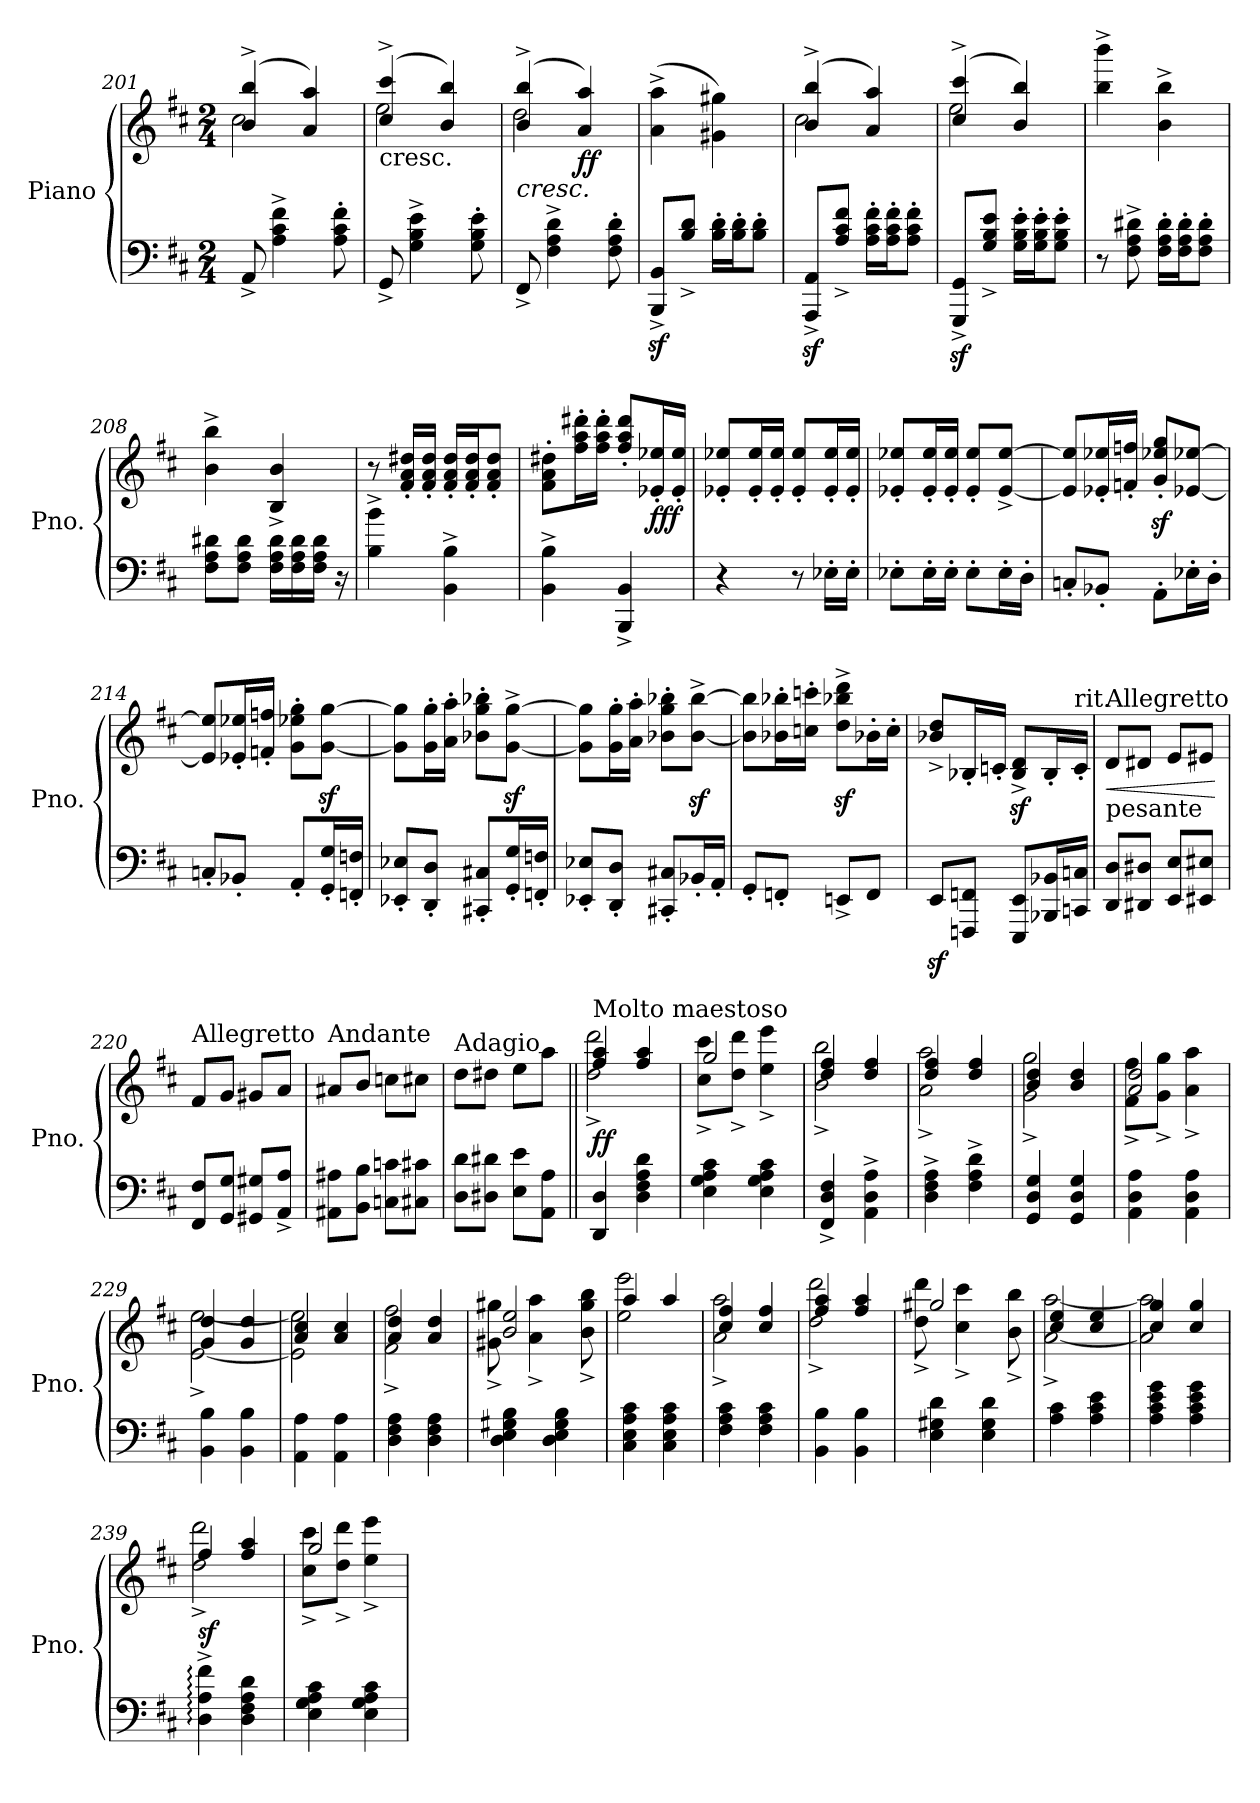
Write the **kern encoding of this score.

**kern	**kern	**dynam
*part1	*part1	*part1
*staff2	*staff1	*staff1/2
*I"Piano	*	*
*I'Pno.	*	*
*clefF4	*clefG2	*
*k[f#c#]	*k[f#c#]	*
*D:	*D:	*
*M2/4	*M2/4	*
=201	=201	=201
*	*^	*
8AA^/	(4b/^ 4bb/^	2cc#\	.
4A\^ 4c#\^ 4f#\^	.	.	.
.	4a/ 4aa/)	.	.
8A\' 8c#\' 8f#\'	.	.	.
=202	=202	=202	=202
!	!LO:TX:b:t=cresc.	!	!
8GG^/	(4cc#/^ 4ccc#/^	2ee\	.
4G\^ 4B\^ 4e\^	.	.	.
.	4b/ 4bb/)	.	.
8G\' 8B\' 8e\'	.	.	.
=203	=203	=203	=203
!	!	!	!LO:HP:b
8FF#^/	(4b/^ 4bb/^	2dd\	<
4F#\^ 4A\^ 4d\^	.	.	.
!	!	!	!LO:DY:b
.	4a/ 4aa/)	.	ff
8F#\' 8A\' 8d\'	.	.	.
*	*v	*v	*
.	.	[
=204	=204	=204
8BBB/z<^ 8BB/z<^L	(4a\^ 4aa\^	.
8B/^ 8d/^J	.	.
16B\' 16d\'LL	4g#X\ 4gg#X\)	.
16B\' 16d\'J	.	.
8B\' 8d\'J	.	.
=205	=205	=205
*	*^	*
8AAA/z<^ 8AA/z<^L	(4b/^ 4bb/^	2cc#\	.
8A/^ 8c#/^ 8f#/^J	.	.	.
16A\' 16c#\' 16f#\'LL	4a/ 4aa/)	.	.
16A\' 16c#\' 16f#\'J	.	.	.
8A\' 8c#\' 8f#\'J	.	.	.
!!LO:PB:g=z	!!
=206	=206	=206	=206
8GGG/z<^ 8GG/z<^L	(4cc#/^ 4ccc#/^	2ee\	.
8G/^ 8B/^ 8e/^J	.	.	.
16G\' 16B\' 16e\'LL	4b/ 4bb/)	.	.
16G\' 16B\' 16e\'J	.	.	.
8G\' 8B\' 8e\'J	.	.	.
*	*v	*v	*
!!LO:PB:g=z
=207	=207	=207
8r	4bb\^ 4bbb\^	.
8F#\^ 8A\^ 8d#X\^	.	.
16F#\' 16A\' 16d#\'LL	4b\^ 4bb\^	.
16F#\' 16A\' 16d#\'J	.	.
8F#\' 8A\' 8d#\'J	.	.
=208	=208	=208
8F#\ 8A\ 8d#X\L	4b\^ 4bb\^	.
8F#\ 8A\ 8d#\J	.	.
16F#\ 16A\ 16d#\LL	4B/^ 4b/^	.
16F#\ 16A\ 16d#\	.	.
16F#\ 16A\ 16d#\JJ	.	.
16r	.	.
=209	=209	=209
4B\^ 4b\^	8r	.
.	16f#/' 16a/' 16dd#X/'LL	.
.	16f#/' 16a/' 16dd#/'JJ	.
4BB\^ 4B\^	16f#/' 16a/' 16dd#/'LL	.
.	16f#/' 16a/' 16dd#/'J	.
.	8f#/' 8a/' 8dd#/'J	.
=210	=210	=210
4BB\^ 4B\^	8f#\' 8a\' 8dd#X\'L	.
.	16ff#\' 16aa\' 16ddd#X\'L	.
.	16ff#\' 16aa\' 16ddd#\'JJ	.
4BBB/^ 4BB/^	8ff#/' 8aa/' 8ddd#/'L	.
!	!	!LO:DY:b
.	16e-X/' 16ee-X/'L	fff
.	16e-/' 16ee-/'JJ	.
=211	=211	=211
4r	8e-X/' 8ee-X/'L	.
.	16e-/' 16ee-/'L	.
.	16e-/' 16ee-/'JJ	.
8r	8e-/' 8ee-/'L	.
16E-X'\LL	16e-/' 16ee-/'L	.
16E-'\JJ	16e-/' 16ee-/'JJ	.
!!LO:PB:g=z
=212	=212	=212
8E-X'\L	8e-X/' 8ee-X/'L	.
16E-'\L	16e-/' 16ee-/'L	.
16E-'\JJ	16e-/' 16ee-/'JJ	.
8E-'\L	8e-/' 8ee-/'L	.
16E-'\L	[8e-/^ [8ee-/^J	.
16D'\JJ	.	.
!!LO:PB:g=z
=213	=213	=213
8Cn'/L	8e-/] 8ee-/]L	.
8BB-X'/J	16e-X/' 16ee-X/'L	.
.	16fn/' 16ffn/'JJ	.
8AA'\L	8g/z<' 8ee-X/z<' 8gg/z<'L	.
16E-X'\L	[8e-X/ [8ee-X/J	.
16D'\JJ	.	.
=214	=214	=214
8Cn'/L	8e-/] 8ee-/]L	.
8BB-X'/J	16e-X/' 16ee-X/'L	.
.	16fn/' 16ffn/'JJ	.
8AA'/L	8g\' 8ee-X\' 8gg\'L	.
16GG/' 16G/'L	[8g\z< [8gg\z<J	.
16FFn/' 16Fn/'JJ	.	.
=215	=215	=215
8EE-X/' 8E-X/'L	8g\] 8gg\]L	.
8DD/' 8D/'J	16g\' 16gg\'L	.
.	16a\' 16aa\'JJ	.
8CC#X/' 8C#X/'L	8b-X\' 8gg\' 8bb-X\'L	.
16GG/' 16G/'L	[8g\z<^ [8gg\z<^J	.
16FFn/' 16Fn/'JJ	.	.
=216	=216	=216
8EE-X/' 8E-X/'L	8g\] 8gg\]L	.
8DD/' 8D/'J	16g\' 16gg\'L	.
.	16a\' 16aa\'JJ	.
8CC#X/' 8C#X/'L	8b-X\' 8gg\' 8bb-X\'L	.
16BB-X'/L	[8b-\z<^ [8bb-\z<^J	.
16AA'/JJ	.	.
=217	=217	=217
8GG'/L	8b-\] 8bb-\]L	.
8FFn'/J	16b-X\' 16bb-X\'L	.
.	16ccn\' 16cccn\'JJ	.
8EEn^/L	8dd\z<^ 8bb-X\z<^ 8ddd\z<^L	.
8FF/J	16b-X'\L	.
.	16cc'\JJ	.
!!LO:PB:g=z
=218	=218	=218
8EEz>/L	8b-X/^ 8dd/^L	.
8FFFn/ 8FFn/J	16B-X'/L	.
.	16cn'/JJ	.
8EEE/ 8EE/L	8B-/z<^ 8d/z<^L	.
16BBB-X/ 16BB-X/L	16B-'/L	.
!	!LO:TX:a:t=rit.	!
16CCn/ 16Cn/JJ	16c'/JJ	.
=219	=219	=219
!	!LO:TX:a:t=Allegretto	!
!	!LO:TX:b:t=pesante	!
!	!	!LO:HP:b
8DD/ 8D/L	8d/L	<
8DD#X/ 8D#X/J	8d#X/J	.
8EE/ 8E/L	8e/L	.
8EE#X/ 8E#X/J	8e#X/J	.
.	.	[
=220	=220	=220
!	!LO:TX:a:t=Allegretto	!
8FF#/ 8F#/L	8f#/L	.
8GG/ 8G/J	8g/J	.
8GG#X/ 8G#X/L	8g#X/L	.
8AA/^ 8A/^J	8a/J	.
=221	=221	=221
!	!LO:TX:a:t=Andante	!
8AA#X\ 8A#X\L	8a#X/L	.
8BB\ 8B\J	8b/J	.
8Cn\ 8cn\L	8ccn\L	.
8C#X\ 8c#X\J	8cc#X\J	.
=222	=222	=222
!	!LO:TX:a:t=Adagio	!
8D\ 8d\L	8dd\L	.
8D#X\ 8d#X\J	8dd#X\J	.
8E\ 8e\L	8ee\L	.
8AA\ 8A\J	8aa\J	.
!!LO:LB:g=z
=223||	=223||	=223||
*	*^	*
!	!LO:TX:a:t=Molto maestoso	!	!
!	!	!	!LO:DY:b
4DD/ 4D/	4ff#/ 4aa/	2dd\^ 2ddd\^	ff
4D\ 4F#\ 4A\ 4d\	4ff#/ 4aa/	.	.
=224	=224	=224	=224
4E\ 4G\ 4A\ 4c#\	2gg/	8cc#\^ 8ccc#\^L	.
.	.	8dd\^ 8ddd\^J	.
4E\ 4G\ 4A\ 4c#\	.	4ee\^ 4eee\^	.
=225	=225	=225	=225
4FF#/^ 4D/^ 4F#/^	4dd/ 4ff#/	2b\^ 2bb\^	.
4AA\^ 4D\^ 4A\^	4dd/ 4ff#/	.	.
=226	=226	=226	=226
4D\^ 4F#\^ 4A\^	4dd/ 4ff#/	2a\^ 2aa\^	.
4F#\^ 4A\^ 4d\^	4dd/ 4ff#/	.	.
=227	=227	=227	=227
4GG/ 4D/ 4G/	4b/ 4dd/	2g\^ 2gg\^	.
4GG/ 4D/ 4G/	4b/ 4dd/	.	.
=228	=228	=228	=228
4AA\ 4D\ 4A\	2a/ 2dd/	8f#\^ 8ff#\^L	.
.	.	8g\^ 8gg\^J	.
4AA\ 4D\ 4A\	.	4a\^ 4aa\^	.
=229	=229	=229	=229
4BB\ 4B\	4g/ 4dd/	[2e\^ [2ee\^	.
4BB\ 4B\	4g/ 4dd/	.	.
=230	=230	=230	=230
4AA\ 4A\	4a/ 4cc#/	2e\] 2ee\]	.
4AA\ 4A\	4a/ 4cc#/	.	.
=231	=231	=231	=231
4D\ 4F#\ 4A\	4a/ 4dd/	2f#\^ 2ff#\^	.
4D\ 4F#\ 4A\	4a/ 4dd/	.	.
=232	=232	=232	=232
4D\ 4E\ 4G#X\ 4B\	2b/ 2ee/	8g#X\^ 8gg#X\^	.
.	.	4a\^ 4aa\^	.
4D\ 4E\ 4G#\ 4B\	.	.	.
.	.	8b\^ 8gg#\^ 8bb\^	.
!!LO:PB:g=z	!!
=233	=233	=233	=233
4C#\ 4E\ 4A\ 4c#\	4aa/	2ee\ 2eee\	.
4C#\ 4E\ 4A\ 4c#\	4aa/	.	.
=234	=234	=234	=234
4F#\ 4A\ 4c#\	4cc#/ 4ff#/	2a\^ 2aa\^	.
4F#\ 4A\ 4c#\	4cc#/ 4ff#/	.	.
!!LO:PB:g=z	!!
=235	=235	=235	=235
4BB\ 4B\	4ff#/ 4aa/	2dd\^ 2ddd\^	.
4BB\ 4B\	4ff#/ 4aa/	.	.
=236	=236	=236	=236
4E\ 4G#X\ 4d\	2gg#X/	8dd\^ 8ddd\^	.
.	.	4cc#\^ 4ccc#\^	.
4E\ 4G#\ 4d\	.	.	.
.	.	8b\^ 8bb\^	.
=237	=237	=237	=237
4A\ 4c#\	4cc#/ 4ee/	[2a\^ [2aa\^	.
4A\ 4c#\ 4e\	4cc#/ 4ee/	.	.
=238	=238	=238	=238
4A\ 4c#\ 4e\ 4g\	4cc#/ 4gg/	2a\] 2aa\]	.
4A\ 4c#\ 4e\ 4g\	4cc#/ 4gg/	.	.
=239	=239	=239	=239
!	!	!	!LO:DY:b
4D\:^ 4A\:^ 4f#\:^	4ff#/	2dd\^ 2ddd\^	sf
4D\ 4F#\ 4A\ 4d\	4ff#/ 4aa/	.	.
=240	=240	=240	=240
4E\ 4G\ 4A\ 4c#\	2gg/	8cc#\^ 8ccc#\^L	.
.	.	8dd\^ 8ddd\^J	.
4E\ 4G\ 4A\ 4c#\	.	4ee\^ 4eee\^	.
*	*v	*v	*
=	=	=
*-	*-	*-
